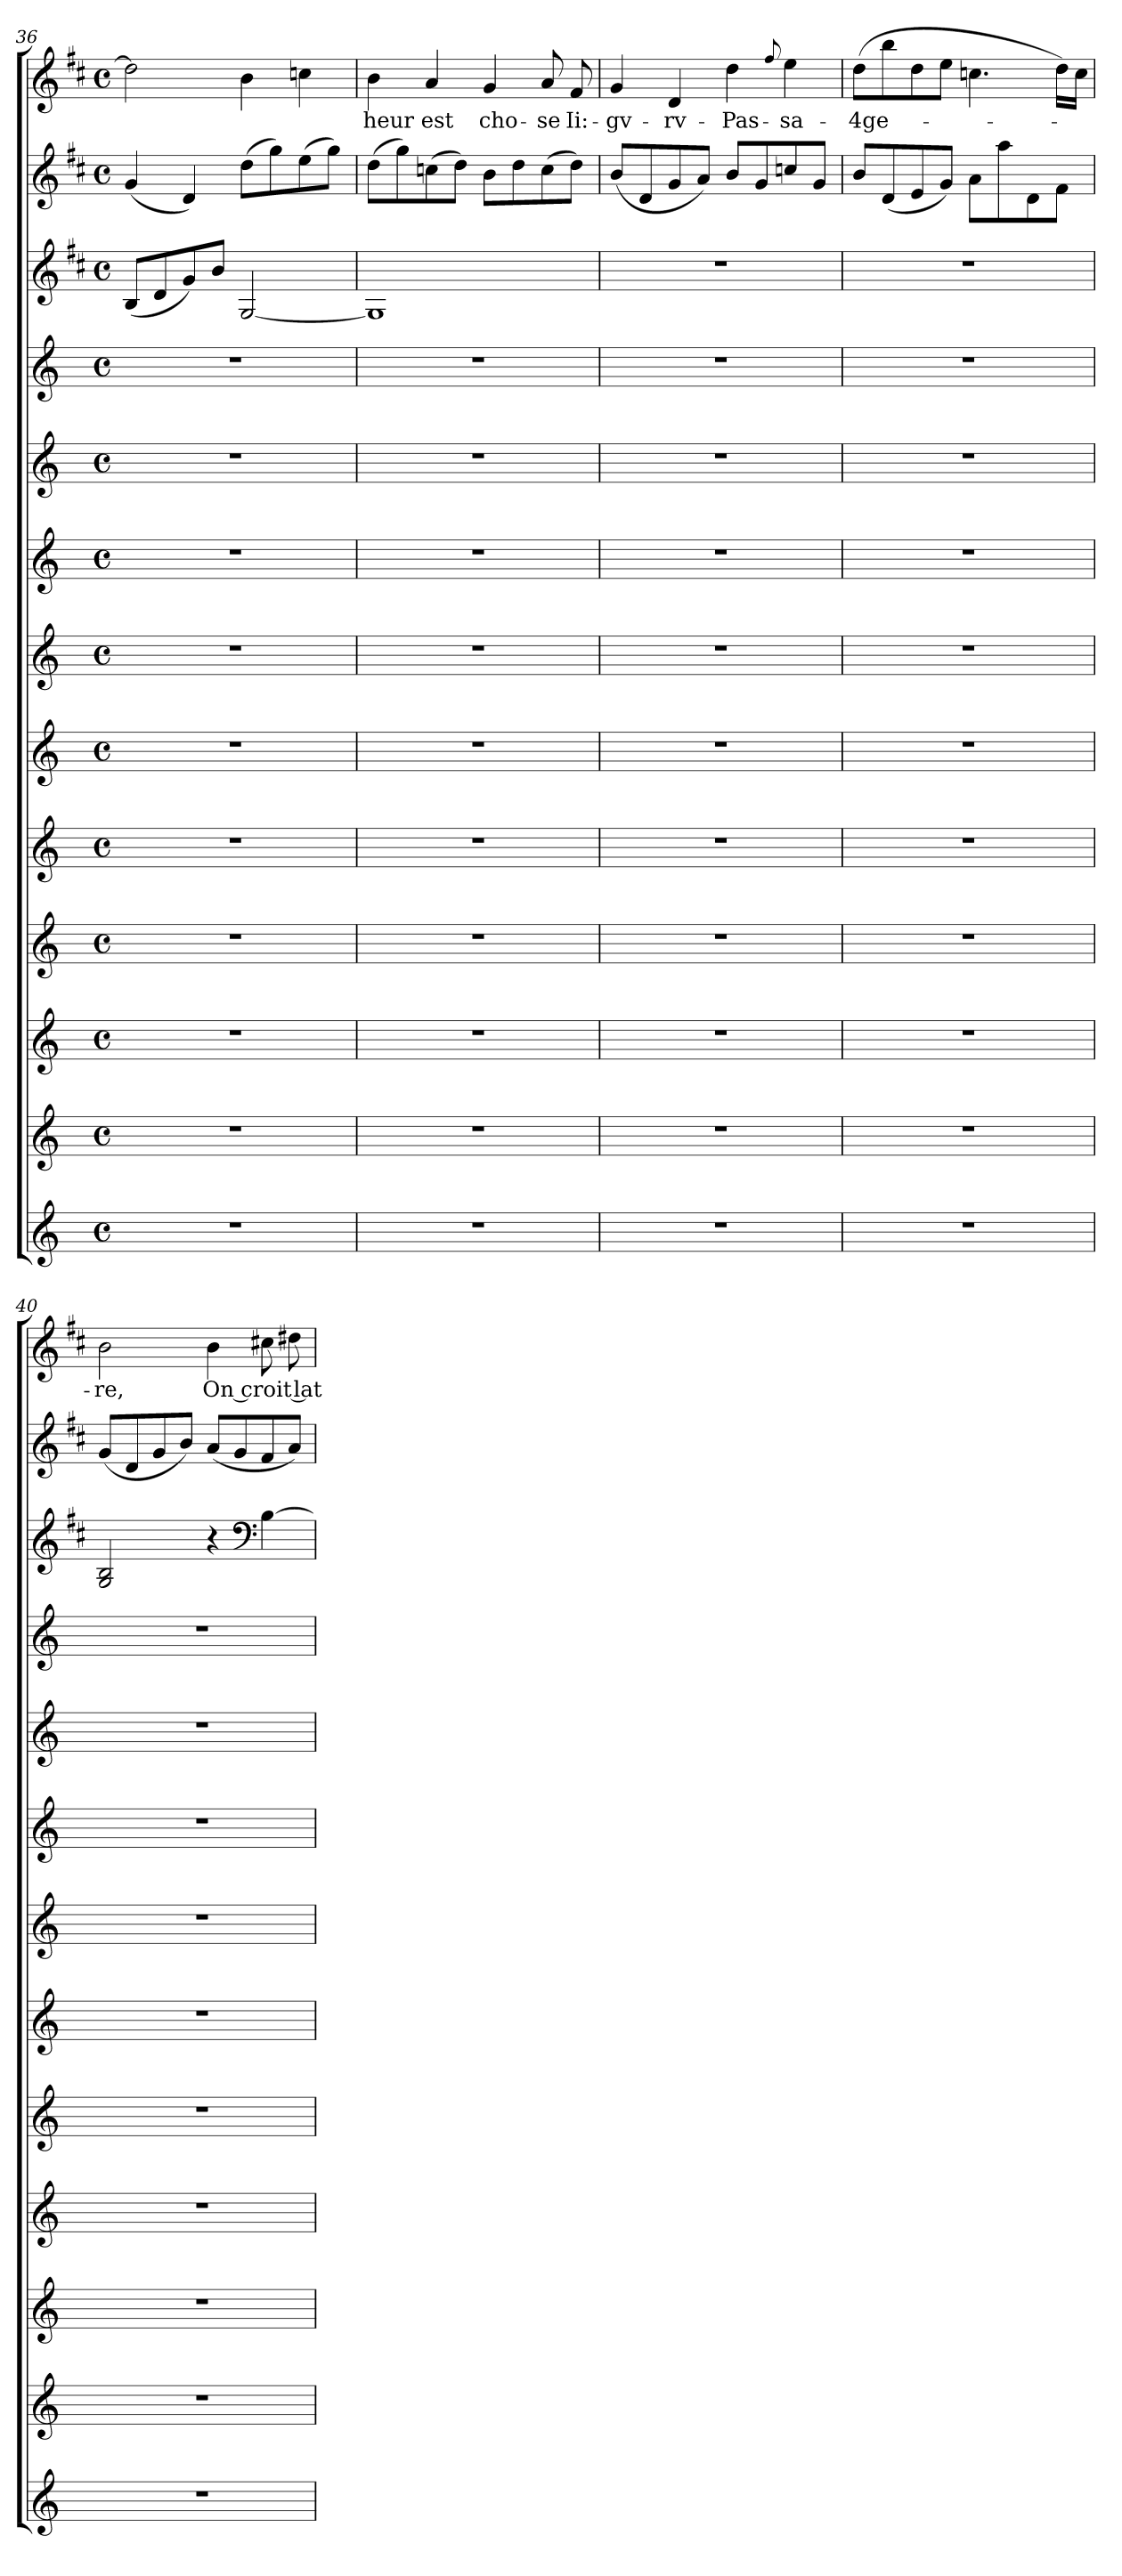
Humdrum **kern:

**kern	**kern	**kern	**kern	**kern	**kern	**kern	**kern	**kern	**kern	**kern	**kern	**kern	**text
*part13	*part12	*part11	*part10	*part9	*part8	*part7	*part6	*part5	*part4	*part3	*part2	*part1	*part1
*staff13	*staff12	*staff11	*staff10	*staff9	*staff8	*staff7	*staff6	*staff5	*staff4	*staff3	*staff2	*staff1	*staff1
*clefG2	*clefG2	*clefG2	*clefG2	*clefG2	*clefG2	*clefG2	*clefG2	*clefG2	*clefG2	*clefG2	*clefG2	*clefG2	*
*k[]	*k[]	*k[]	*k[]	*k[]	*k[]	*k[]	*k[]	*k[]	*k[]	*k[f#c#]	*k[f#c#]	*k[f#c#]	*
*C:	*C:	*C:	*C:	*C:	*C:	*C:	*C:	*C:	*C:	*D:	*D:	*D:	*
*M4/4	*M4/4	*M4/4	*M4/4	*M4/4	*M4/4	*M4/4	*M4/4	*M4/4	*M4/4	*M4/4	*M4/4	*M4/4	*
*met(c)	*met(c)	*met(c)	*met(c)	*met(c)	*met(c)	*met(c)	*met(c)	*met(c)	*met(c)	*met(c)	*met(c)	*met(c)	*
=36	=36	=36	=36	=36	=36	=36	=36	=36	=36	=36	=36	=36	=36
1r	1r	1r	1r	1r	1r	1r	1r	1r	1r	(8B/L	(4g/	2dd\]	.
.	.	.	.	.	.	.	.	.	.	8d/	.	.	.
.	.	.	.	.	.	.	.	.	.	8g/)	4d/)	.	.
.	.	.	.	.	.	.	.	.	.	8b/J	.	.	.
.	.	.	.	.	.	.	.	.	.	[2G/	(8dd\L	4b\	.
.	.	.	.	.	.	.	.	.	.	.	8gg\)	.	.
.	.	.	.	.	.	.	.	.	.	.	(8ee\	4cc\	.
.	.	.	.	.	.	.	.	.	.	.	8gg\J)	.	.
!!LO:LB:g=z
=37	=37	=37	=37	=37	=37	=37	=37	=37	=37	=37	=37	=37	=37
1r	1r	1r	1r	1r	1r	1r	1r	1r	1r	1G/]	(8dd\L	4b\	heur
.	.	.	.	.	.	.	.	.	.	.	8gg\)	.	.
.	.	.	.	.	.	.	.	.	.	.	(8cc\	4a/	est
.	.	.	.	.	.	.	.	.	.	.	8dd\J)	.	.
.	.	.	.	.	.	.	.	.	.	.	8b\L	4g/	cho-
.	.	.	.	.	.	.	.	.	.	.	8dd\	.	.
.	.	.	.	.	.	.	.	.	.	.	(8cc\	8a/	se
.	.	.	.	.	.	.	.	.	.	.	8dd\J)	8f#/	Ii:-
=38	=38	=38	=38	=38	=38	=38	=38	=38	=38	=38	=38	=38	=38
1r	1r	1r	1r	1r	1r	1r	1r	1r	1r	1r	(8b/L	4g/	gv--
.	.	.	.	.	.	.	.	.	.	.	8d/	.	.
.	.	.	.	.	.	.	.	.	.	.	8g/	4d/	rv-
.	.	.	.	.	.	.	.	.	.	.	8a/J)	.	.
.	.	.	.	.	.	.	.	.	.	.	8b/L	4dd\	Pas-
.	.	.	.	.	.	.	.	.	.	.	8g/	.	.
.	.	.	.	.	.	.	.	.	.	.	.	8qqff#/	.
.	.	.	.	.	.	.	.	.	.	.	8cc/	4ee\	sa-
.	.	.	.	.	.	.	.	.	.	.	8g/J	.	.
=39	=39	=39	=39	=39	=39	=39	=39	=39	=39	=39	=39	=39	=39
1r	1r	1r	1r	1r	1r	1r	1r	1r	1r	1r	8b/L	(8dd\L	4ge-
.	.	.	.	.	.	.	.	.	.	.	(8d/	8bb\	.
.	.	.	.	.	.	.	.	.	.	.	8e/	8dd\	.
.	.	.	.	.	.	.	.	.	.	.	8g/J)	8ee\J	.
.	.	.	.	.	.	.	.	.	.	.	8a\L	4.cc\	.
.	.	.	.	.	.	.	.	.	.	.	8aa\	.	.
.	.	.	.	.	.	.	.	.	.	.	8d\	.	.
.	.	.	.	.	.	.	.	.	.	.	8f#\J	16dd\LL)	.
.	.	.	.	.	.	.	.	.	.	.	.	16cc\JJ	.
=40	=40	=40	=40	=40	=40	=40	=40	=40	=40	=40	=40	=40	=40
1r	1r	1r	1r	1r	1r	1r	1r	1r	1r	2G/ 2B/	(8g/L	2b\	re,
.	.	.	.	.	.	.	.	.	.	.	8d/	.	.
.	.	.	.	.	.	.	.	.	.	.	8g/	.	.
.	.	.	.	.	.	.	.	.	.	.	8b/J)	.	.
.	.	.	.	.	.	.	.	.	.	4r	(8a/L	4b\	On croit lat
.	.	.	.	.	.	.	.	.	.	.	8g/	.	.
*	*	*	*	*	*	*	*	*	*	*clefF4	*	*	*
.	.	.	.	.	.	.	.	.	.	[4B\	8f#/	8cc#X\	.
.	.	.	.	.	.	.	.	.	.	.	8a/J)	8dd#X\	.
=	=	=	=	=	=	=	=	=	=	=	=	=	=
*-	*-	*-	*-	*-	*-	*-	*-	*-	*-	*-	*-	*-	*-
